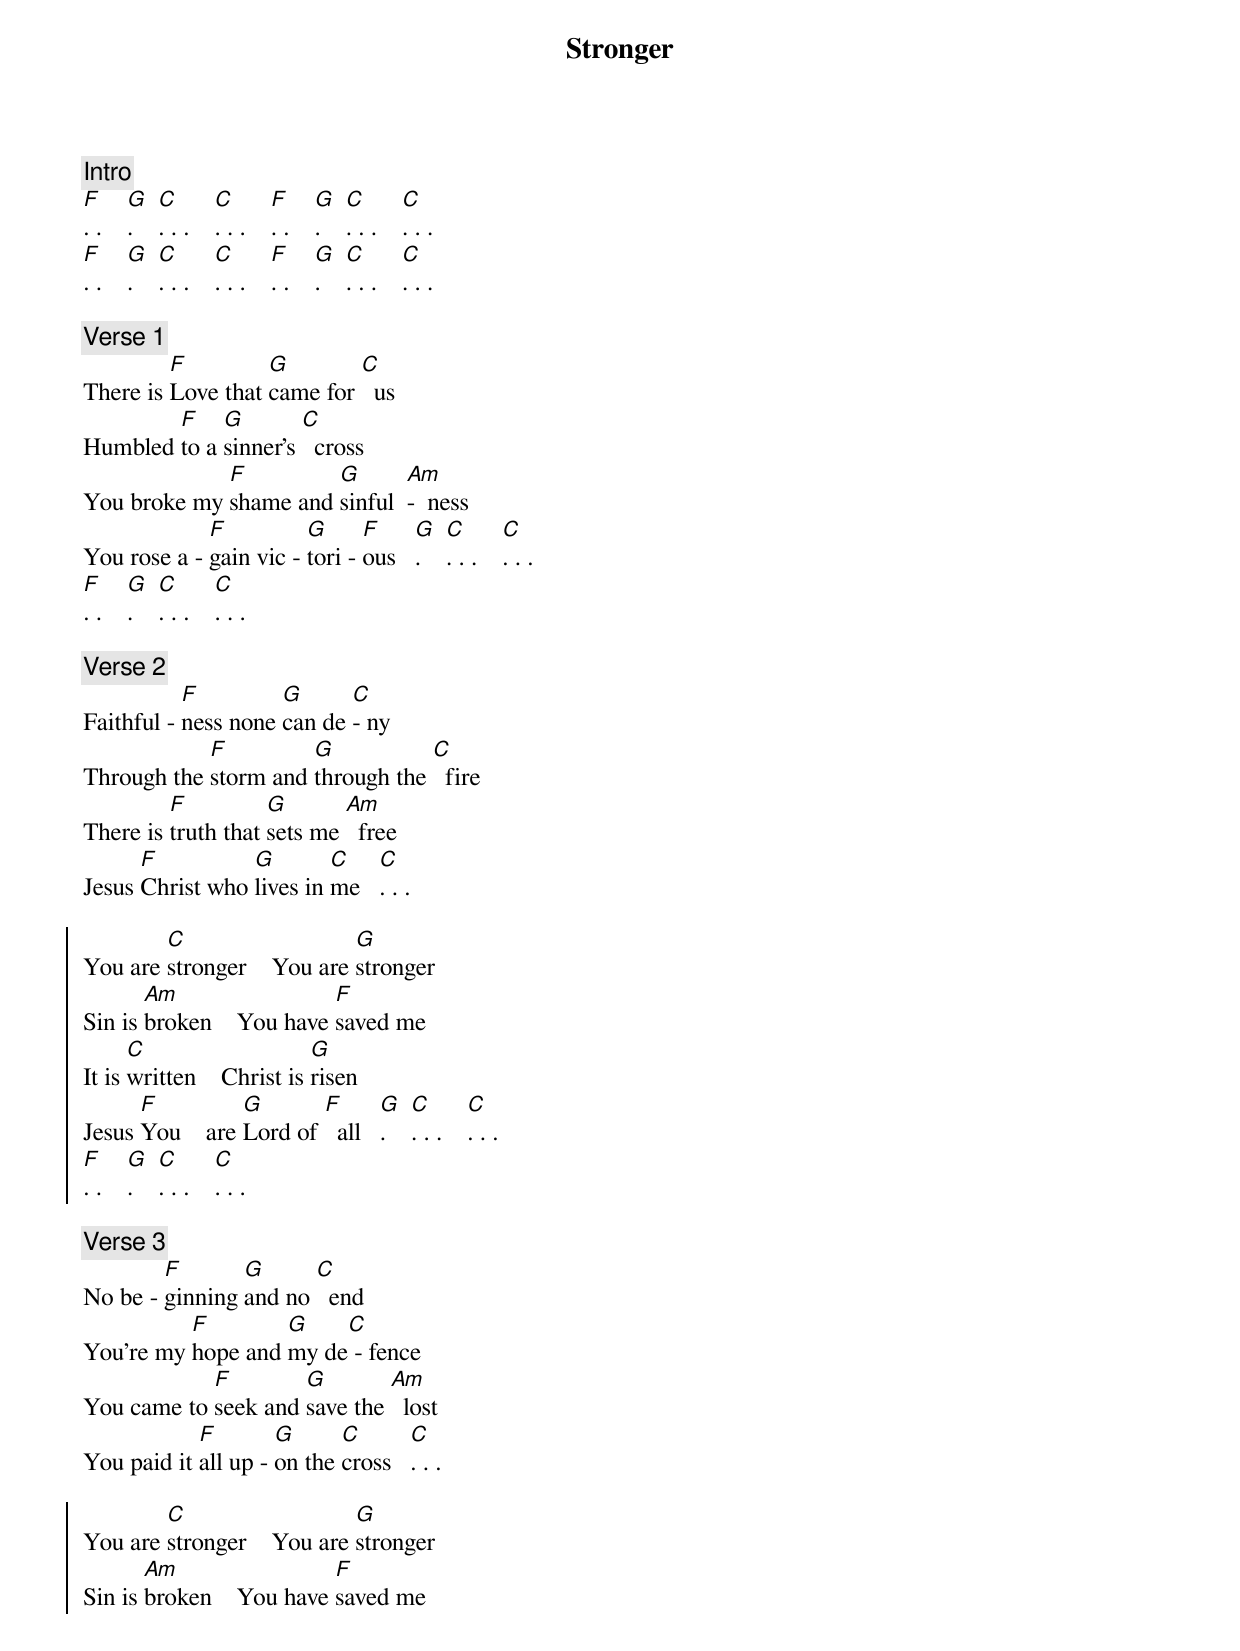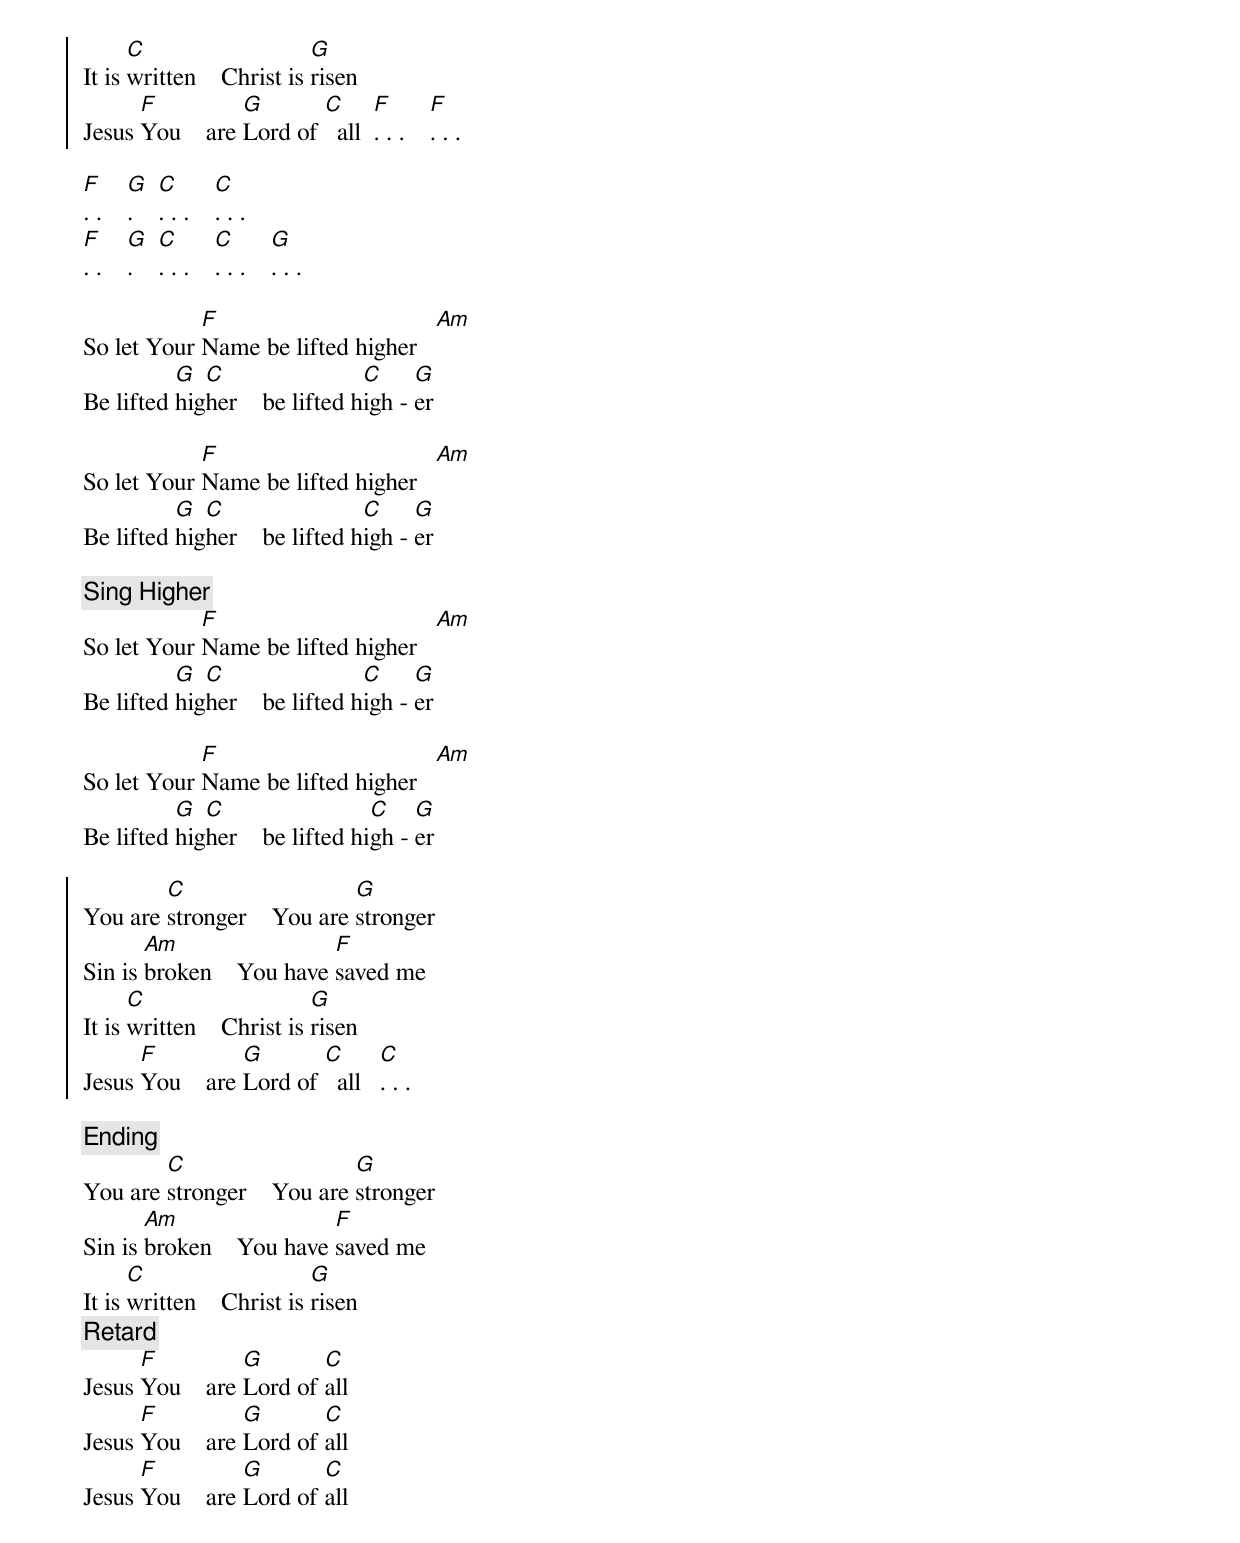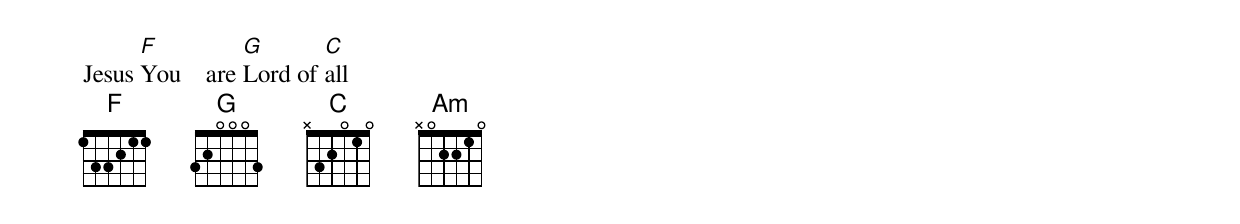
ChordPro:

{title: Stronger}
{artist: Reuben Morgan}
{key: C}
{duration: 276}
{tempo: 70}
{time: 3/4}
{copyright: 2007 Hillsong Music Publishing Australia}

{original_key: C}
{c: Intro}
[F]. .    [G].    [C]. . .    [C]. . .    [F]. .    [G].    [C]. . .    [C]. . .
[F]. .    [G].    [C]. . .    [C]. . .    [F]. .    [G].    [C]. . .    [C]. . .

{c: Verse 1}
There is [F]Love that [G]came for [C]  us
Humbled [F]to a [G]sinner's [C]  cross
You broke my [F]shame and [G]sinful  [Am]-  ness
You rose a - [F]gain vic - [G]tori - [F]ous   [G].    [C]. . .    [C]. . .
[F]. .    [G].    [C]. . .    [C]. . .

{c: Verse 2}
Faithful - [F]ness none [G]can de [C]- ny
Through the [F]storm and [G]through the [C]  fire
There is [F]truth that [G]sets me [Am]  free
Jesus [F]Christ who [G]lives in [C]me   [C]. . .

{start_of_chorus}
You are [C]stronger    You are [G]stronger
Sin is [Am]broken    You have [F]saved me
It is [C]written    Christ is [G]risen
Jesus [F]You    are [G]Lord of [F]  all   [G].    [C]. . .    [C]. . .
[F]. .    [G].    [C]. . .    [C]. . .
{end_of_chorus}

{c: Verse 3}
No be - [F]ginning [G]and no [C]  end
You're my [F]hope and [G]my de[C] - fence
You came to [F]seek and [G]save the [Am]  lost
You paid it [F]all up - [G]on the [C]cross   [C]. . .

{start_of_chorus}
You are [C]stronger    You are [G]stronger
Sin is [Am]broken    You have [F]saved me
It is [C]written    Christ is [G]risen
Jesus [F]You    are [G]Lord of [C]  all  [F]. . .    [F]. . .
{end_of_chorus}

[F]. .    [G].    [C]. . .    [C]. . .
[F]. .    [G].    [C]. . .    [C]. . .    [G]. . .

{sob}
So let Your [F]Name be lifted higher   [Am]
Be lifted [G]hig[C]her    be lifted h[C]igh - [G]er

So let Your [F]Name be lifted higher   [Am]
Be lifted [G]hig[C]her    be lifted h[C]igh - [G]er

{c: Sing Higher}
So let Your [F]Name be lifted higher   [Am]
Be lifted [G]hig[C]her    be lifted h[C]igh - [G]er

So let Your [F]Name be lifted higher   [Am]
Be lifted [G]hig[C]her    be lifted hi[C]gh - [G]er
{eob}

{start_of_chorus}
You are [C]stronger    You are [G]stronger
Sin is [Am]broken    You have [F]saved me
It is [C]written    Christ is [G]risen
Jesus [F]You    are [G]Lord of [C]  all   [C]. . .
{end_of_chorus}

{c: Ending}
You are [C]stronger    You are [G]stronger
Sin is [Am]broken    You have [F]saved me
It is [C]written    Christ is [G]risen
{c: Retard}
Jesus [F]You    are [G]Lord of [C]all
Jesus [F]You    are [G]Lord of [C]all
Jesus [F]You    are [G]Lord of [C]all
Jesus [F]You    are [G]Lord of [C]all
